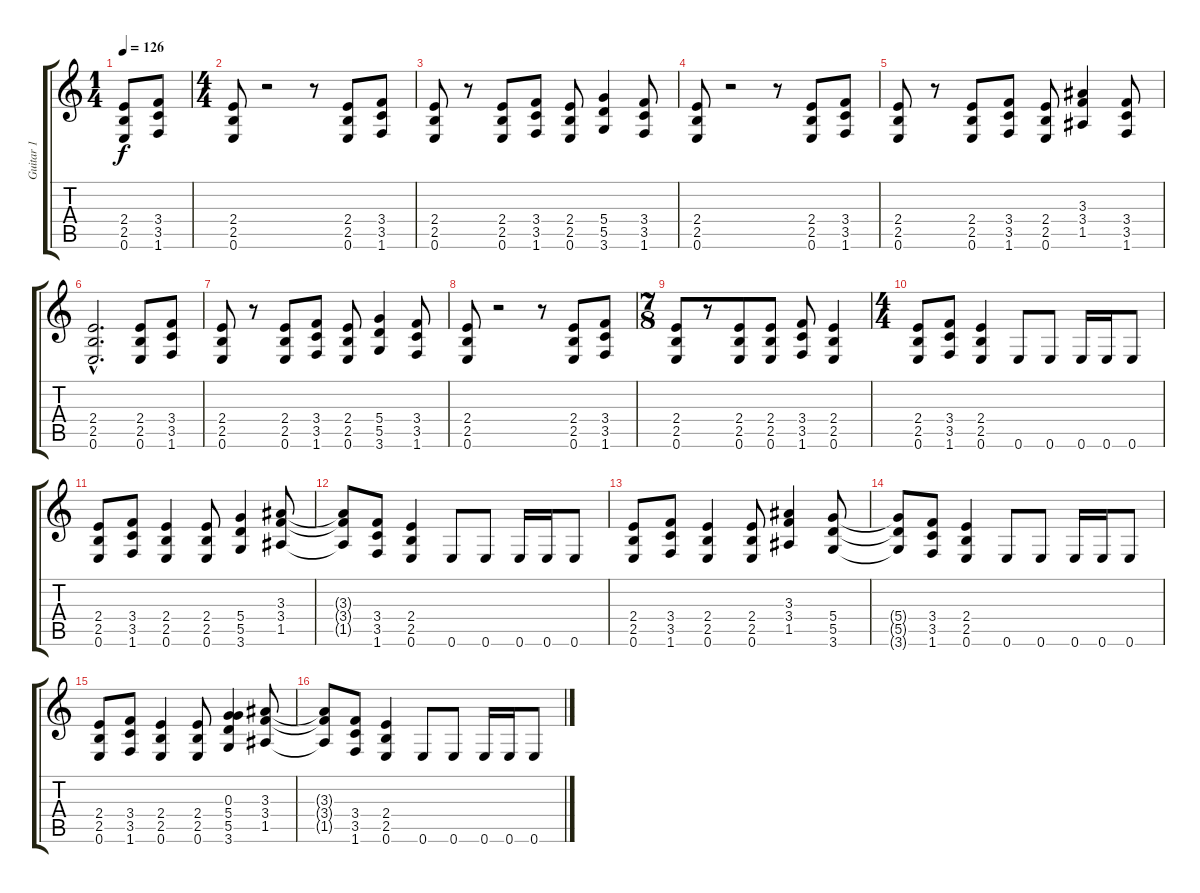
\track ("Guitar 1" "Guitar 1") {instrument distortionguitar}
\staff {score tabs}
\tuning (E4 B3 G3 D3 A2 E2) {hide}
\ts (1 4)
\tempo 126
\clef g2
\ks c
(2.4 2.5 0.6).8{dy f instrument distortionguitar} (3.4 3.5 1.6).8 |
\ts (4 4)
(2.4 2.5 0.6).8 r.2 r.8 (2.4 2.5 0.6).8 (3.4 3.5 1.6).8 |
(2.4 2.5 0.6).8 r.8 (2.4 2.5 0.6).8 (3.4 3.5 1.6).8 (2.4 2.5 0.6).8 (5.4 5.5 3.6).4 (3.4 3.5 1.6).8 |
(2.4 2.5 0.6).8 r.2 r.8 (2.4 2.5 0.6).8 (3.4 3.5 1.6).8 |
(2.4 2.5 0.6).8 r.8 (2.4 2.5 0.6).8 (3.4 3.5 1.6).8 (2.4 2.5 0.6).8 (3.3 3.4 1.5).4 (3.4 3.5 1.6).8 |
(2.4{hac} 2.5{hac} 0.6{hac}).2{d} (2.4 2.5 0.6).8 (3.4 3.5 1.6).8 |
(2.4 2.5 0.6).8 r.8 (2.4 2.5 0.6).8 (3.4 3.5 1.6).8 (2.4 2.5 0.6).8 (5.4 5.5 3.6).4 (3.4 3.5 1.6).8 |
(2.4 2.5 0.6).8 r.2 r.8 (2.4 2.5 0.6).8 (3.4 3.5 1.6).8 |
\ts (7 8)
(2.4 2.5 0.6).8 r.8 (2.4 2.5 0.6).8 (2.4 2.5 0.6).8 (3.4 3.5 1.6).8 (2.4 2.5 0.6).4 |
\ts (4 4)
(2.4 2.5 0.6).8 (3.4 3.5 1.6).8 (2.4 2.5 0.6).4 0.6.8 0.6.8 0.6.16 0.6.16 0.6.8 |
(2.4 2.5 0.6).8 (3.4 3.5 1.6).8 (2.4 2.5 0.6).4 (2.4 2.5 0.6).8 (5.4 5.5 3.6).4 (3.3 3.4 1.5).8 |
(3.3{t} 3.4{t} 1.5{t}).8 (3.4 3.5 1.6).8 (2.4 2.5 0.6).4 0.6.8 0.6.8 0.6.16 0.6.16 0.6.8 |
(2.4 2.5 0.6).8 (3.4 3.5 1.6).8 (2.4 2.5 0.6).4 (2.4 2.5 0.6).8 (3.3 3.4 1.5).4 (5.4 5.5 3.6).8 |
(5.4{t} 5.5{t} 3.6{t}).8 (3.4 3.5 1.6).8 (2.4 2.5 0.6).4 0.6.8 0.6.8 0.6.16 0.6.16 0.6.8 |
(2.4 2.5 0.6).8 (3.4 3.5 1.6).8 (2.4 2.5 0.6).4 (2.4 2.5 0.6).8 (0.3 5.4 5.5 3.6).4 (3.3 3.4 1.5).8 |
(3.3{t} 3.4{t} 1.5{t}).8 (3.4 3.5 1.6).8 (2.4 2.5 0.6).4 0.6.8 0.6.8 0.6.16 0.6.16 0.6.8
